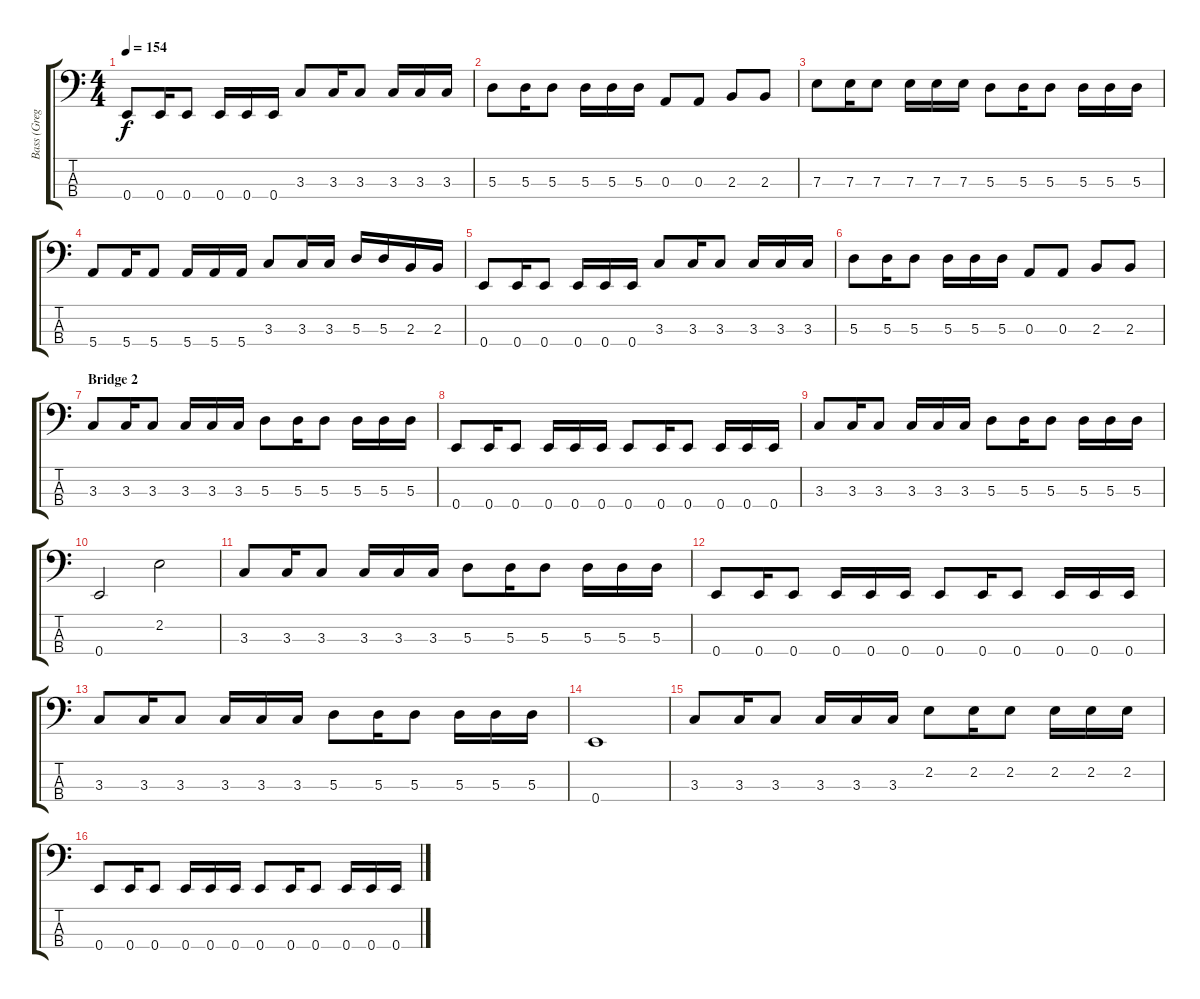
\track ("Bass (Greg K)" "Bass (Greg") {instrument electricbassfinger}
\staff {score tabs}
\tuning (G2 D2 A1 E1) {hide}
\ts (4 4)
\tempo 154
\clef f4
\ks c
0.4.8{dy f} 0.4.16 0.4.8 0.4.16 0.4.16 0.4.16 3.3.8 3.3.16 3.3.8 3.3.16 3.3.16 3.3.16 |
5.3.8 5.3.16 5.3.8 5.3.16 5.3.16 5.3.16 0.3.8 0.3.8 2.3.8 2.3.8 |
7.3.8 7.3.16 7.3.8 7.3.16 7.3.16 7.3.16 5.3.8 5.3.16 5.3.8 5.3.16 5.3.16 5.3.16 |
5.4.8 5.4.16 5.4.8 5.4.16 5.4.16 5.4.16 3.3.8 3.3.16 3.3.16 5.3.16 5.3.16 2.3.16 2.3.16 |
0.4.8 0.4.16 0.4.8 0.4.16 0.4.16 0.4.16 3.3.8 3.3.16 3.3.8 3.3.16 3.3.16 3.3.16 |
5.3.8 5.3.16 5.3.8 5.3.16 5.3.16 5.3.16 0.3.8 0.3.8 2.3.8 2.3.8 |
\section ("" "Bridge 2")
3.3.8 3.3.16 3.3.8 3.3.16 3.3.16 3.3.16 5.3.8 5.3.16 5.3.8 5.3.16 5.3.16 5.3.16 |
0.4.8 0.4.16 0.4.8 0.4.16 0.4.16 0.4.16 0.4.8 0.4.16 0.4.8 0.4.16 0.4.16 0.4.16 |
3.3.8 3.3.16 3.3.8 3.3.16 3.3.16 3.3.16 5.3.8 5.3.16 5.3.8 5.3.16 5.3.16 5.3.16 |
0.4.2 2.2.2 |
3.3.8 3.3.16 3.3.8 3.3.16 3.3.16 3.3.16 5.3.8 5.3.16 5.3.8 5.3.16 5.3.16 5.3.16 |
0.4.8 0.4.16 0.4.8 0.4.16 0.4.16 0.4.16 0.4.8 0.4.16 0.4.8 0.4.16 0.4.16 0.4.16 |
3.3.8 3.3.16 3.3.8 3.3.16 3.3.16 3.3.16 5.3.8 5.3.16 5.3.8 5.3.16 5.3.16 5.3.16 |
0.4.1 |
3.3.8 3.3.16 3.3.8 3.3.16 3.3.16 3.3.16 2.2.8 2.2.16 2.2.8 2.2.16 2.2.16 2.2.16 |
0.4.8 0.4.16 0.4.8 0.4.16 0.4.16 0.4.16 0.4.8 0.4.16 0.4.8 0.4.16 0.4.16 0.4.16
